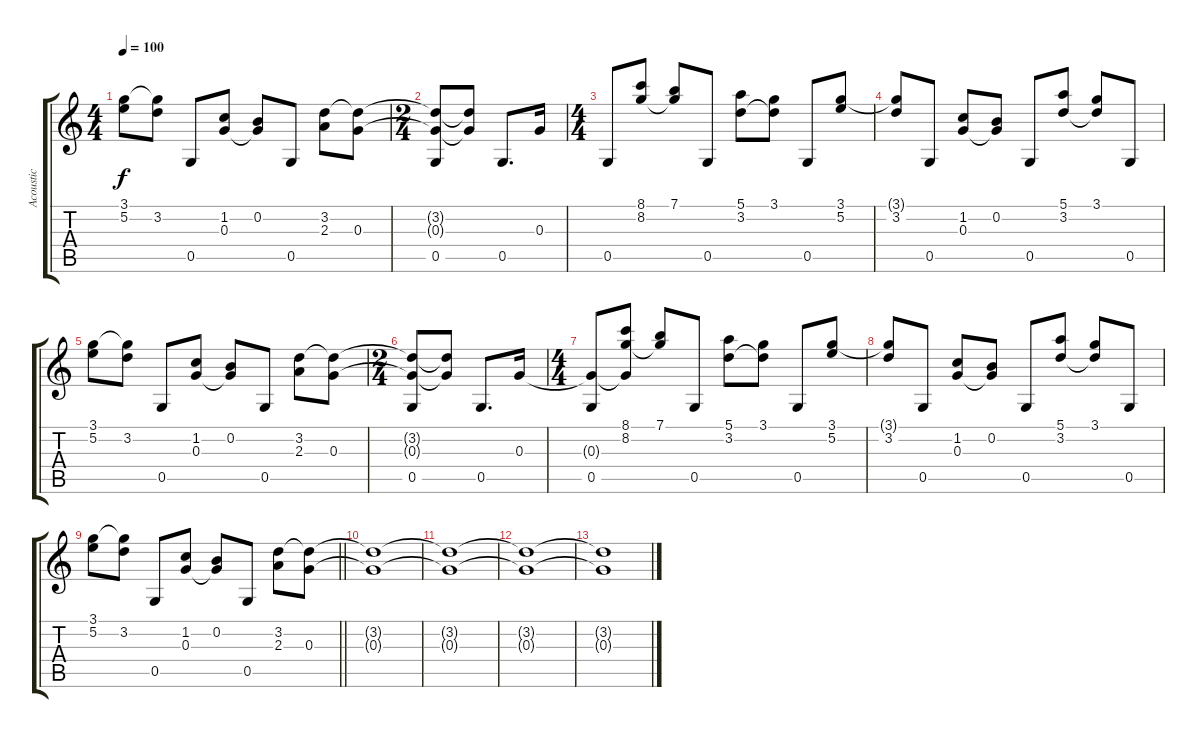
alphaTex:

\track ("Acoustic" "Acoustic") {instrument acousticguitarsteel}
\staff {score tabs}
\tuning (E4 B3 G3 D3 G2 E2) {hide}
\ts (4 4)
\tempo 100
\clef g2
\ks c
(3.1 5.2).8{dy f} (3.1{t} 3.2).8 0.5.8 (1.2 0.3).8 (0.2 0.3{t}).8 0.5.8 (3.2 2.3).8 (3.2{t} 0.3).8 |
\ts (2 4)
(3.2{t} 0.3{t} 0.5).8 (3.2{t} 0.3{t}).8 0.5.8{d} 0.3.16 |
\ts (4 4)
0.5.8 (8.1 8.2).8 (7.1 8.2{t}).8 0.5.8 (5.1 3.2).8 (3.1 3.2{t}).8 0.5.8 (3.1 5.2).8 |
(3.1{t} 3.2).8 0.5.8 (1.2 0.3).8 (0.2 0.3{t}).8 0.5.8 (5.1 3.2).8 (3.1 3.2{t}).8 0.5.8 |
(3.1 5.2).8 (3.1{t} 3.2).8 0.5.8 (1.2 0.3).8 (0.2 0.3{t}).8 0.5.8 (3.2 2.3).8 (3.2{t} 0.3).8 |
\ts (2 4)
(3.2{t} 0.3{t} 0.5).8 (3.2{t} 0.3{t}).8 0.5.8{d} 0.3.16 |
\ts (4 4)
(0.3{t} 0.5).8 (8.1 8.2 0.3{t}).8 (7.1 8.2{t}).8 0.5.8 (5.1 3.2).8 (3.1 3.2{t}).8 0.5.8 (3.1 5.2).8 |
(3.1{t} 3.2).8 0.5.8 (1.2 0.3).8 (0.2 0.3{t}).8 0.5.8 (5.1 3.2).8 (3.1 3.2{t}).8 0.5.8 |
\barLineRight lightlight
(3.1 5.2).8 (3.1{t} 3.2).8 0.5.8 (1.2 0.3).8 (0.2 0.3{t}).8 0.5.8 (3.2 2.3).8 (3.2{t} 0.3).8 |
(3.2{t} 0.3{t}).1 |
(3.2{t} 0.3{t}).1 |
(3.2{t} 0.3{t}).1 |
(3.2{t} 0.3{t}).1
